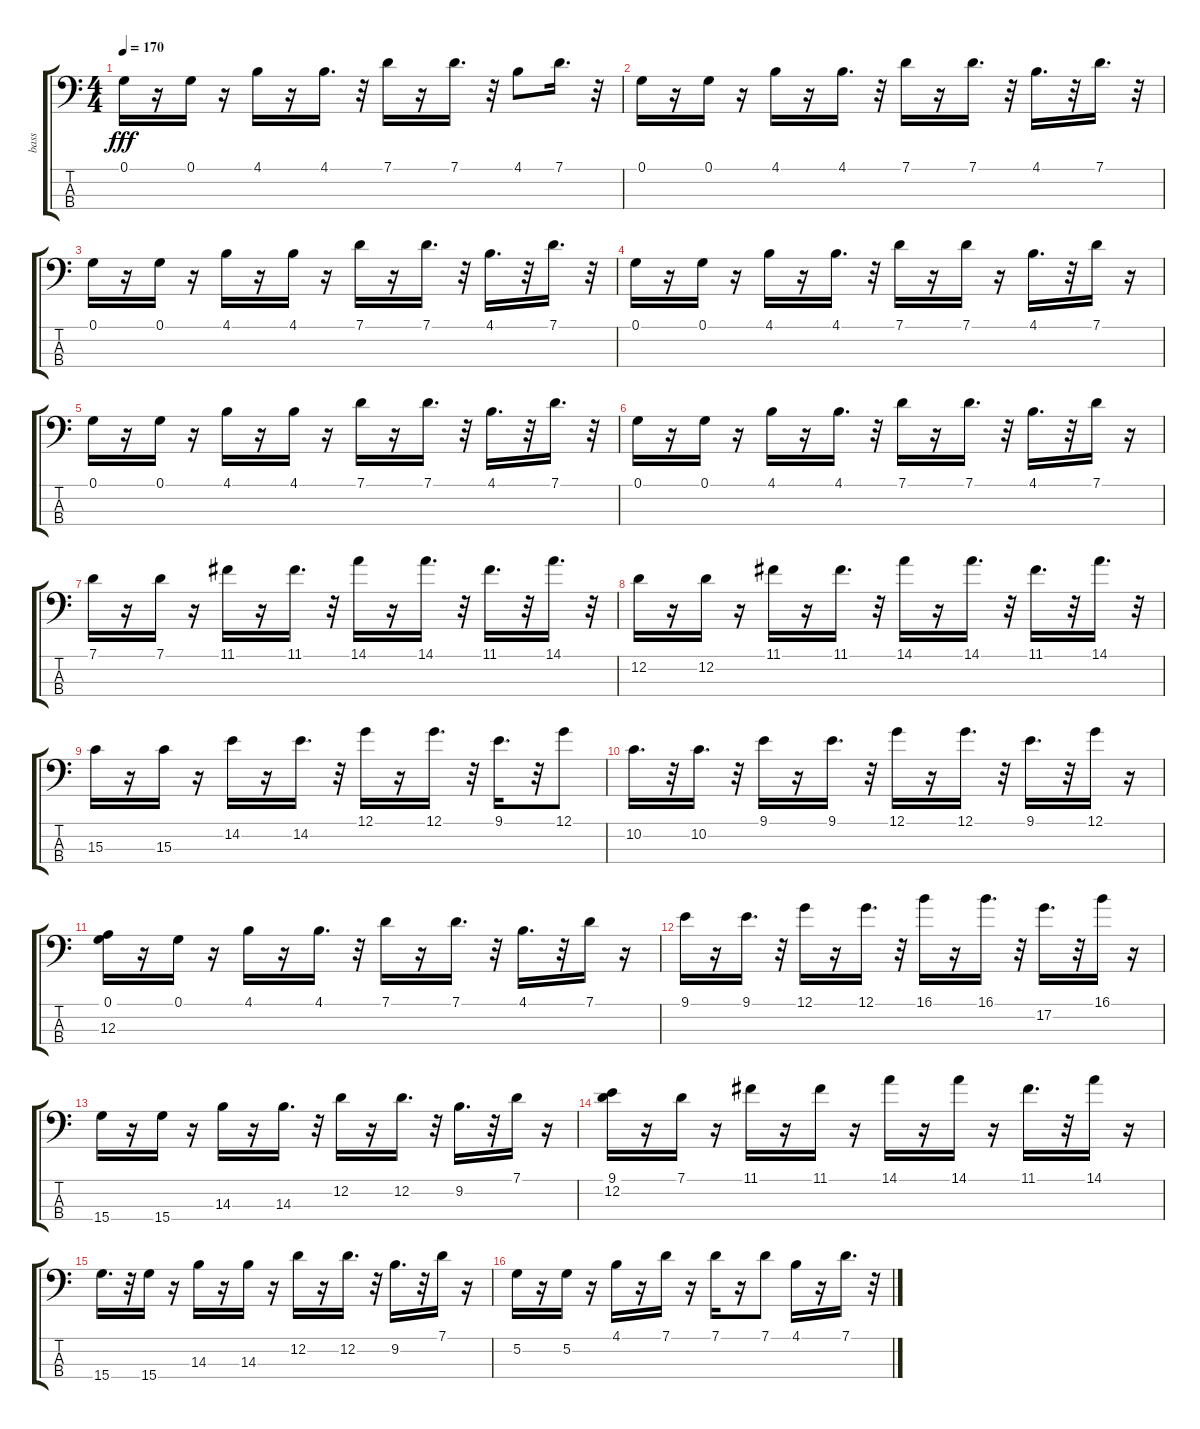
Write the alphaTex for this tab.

\track ("bass    " "bass    ") {instrument acousticbass}
\staff {score tabs}
\tuning (G2 D2 A1 E1) {hide}
\ts (4 4)
\tempo 170
\clef f4
\ks c
0.1.16{dy fff} r.16 0.1.16 r.16 4.1.16 r.16 4.1.16{d} r.32 7.1.16 r.16 7.1.16{d} r.32 4.1.8 7.1.16{d} r.32 |
0.1.16 r.16 0.1.16 r.16 4.1.16 r.16 4.1.16{d} r.32 7.1.16 r.16 7.1.16{d} r.32 4.1.16{d} r.32 7.1.16{d} r.32 |
0.1.16 r.16 0.1.16 r.16 4.1.16 r.16 4.1.16 r.16 7.1.16 r.16 7.1.16{d} r.32 4.1.16{d} r.32 7.1.16{d} r.32 |
0.1.16 r.16 0.1.16 r.16 4.1.16 r.16 4.1.16{d} r.32 7.1.16 r.16 7.1.16 r.16 4.1.16{d} r.32 7.1.16 r.16 |
0.1.16 r.16 0.1.16 r.16 4.1.16 r.16 4.1.16 r.16 7.1.16 r.16 7.1.16{d} r.32 4.1.16{d} r.32 7.1.16{d} r.32 |
0.1.16 r.16 0.1.16 r.16 4.1.16 r.16 4.1.16{d} r.32 7.1.16 r.16 7.1.16{d} r.32 4.1.16{d} r.32 7.1.16 r.16 |
7.1.16 r.16 7.1.16 r.16 11.1.16 r.16 11.1.16{d} r.32 14.1.16 r.16 14.1.16{d} r.32 11.1.16{d} r.32 14.1.16{d} r.32 |
12.2.16 r.16 12.2.16 r.16 11.1.16 r.16 11.1.16{d} r.32 14.1.16 r.16 14.1.16{d} r.32 11.1.16{d} r.32 14.1.16{d} r.32 |
15.3.16 r.16 15.3.16 r.16 14.2.16 r.16 14.2.16{d} r.32 12.1.16 r.16 12.1.16{d} r.32 9.1.16{d} r.32 12.1.8 |
10.2.16{d} r.32 10.2.16{d} r.32 9.1.16 r.16 9.1.16{d} r.32 12.1.16 r.16 12.1.16{d} r.32 9.1.16{d} r.32 12.1.16 r.16 |
(0.1 12.3).16 r.16 0.1.16 r.16 4.1.16 r.16 4.1.16{d} r.32 7.1.16 r.16 7.1.16{d} r.32 4.1.16{d} r.32 7.1.16 r.16 |
9.1.16 r.16 9.1.16{d} r.32 12.1.16 r.16 12.1.16{d} r.32 16.1.16 r.16 16.1.16{d} r.32 17.2.16{d} r.32 16.1.16 r.16 |
15.4.16 r.16 15.4.16 r.16 14.3.16 r.16 14.3.16{d} r.32 12.2.16 r.16 12.2.16{d} r.32 9.2.16{d} r.32 7.1.16 r.16 |
(9.1 12.2).16 r.16 7.1.16 r.16 11.1.16 r.16 11.1.16 r.16 14.1.16 r.16 14.1.16 r.16 11.1.16{d} r.32 14.1.16 r.16 |
15.4.16{d} r.32 15.4.16 r.16 14.3.16 r.16 14.3.16 r.16 12.2.16 r.16 12.2.16{d} r.32 9.2.16{d} r.32 7.1.16 r.16 |
5.2.16 r.16 5.2.16 r.16 4.1.16 r.16 7.1.16 r.16 7.1.16 r.16 7.1.8 4.1.16 r.16 7.1.16{d} r.32
